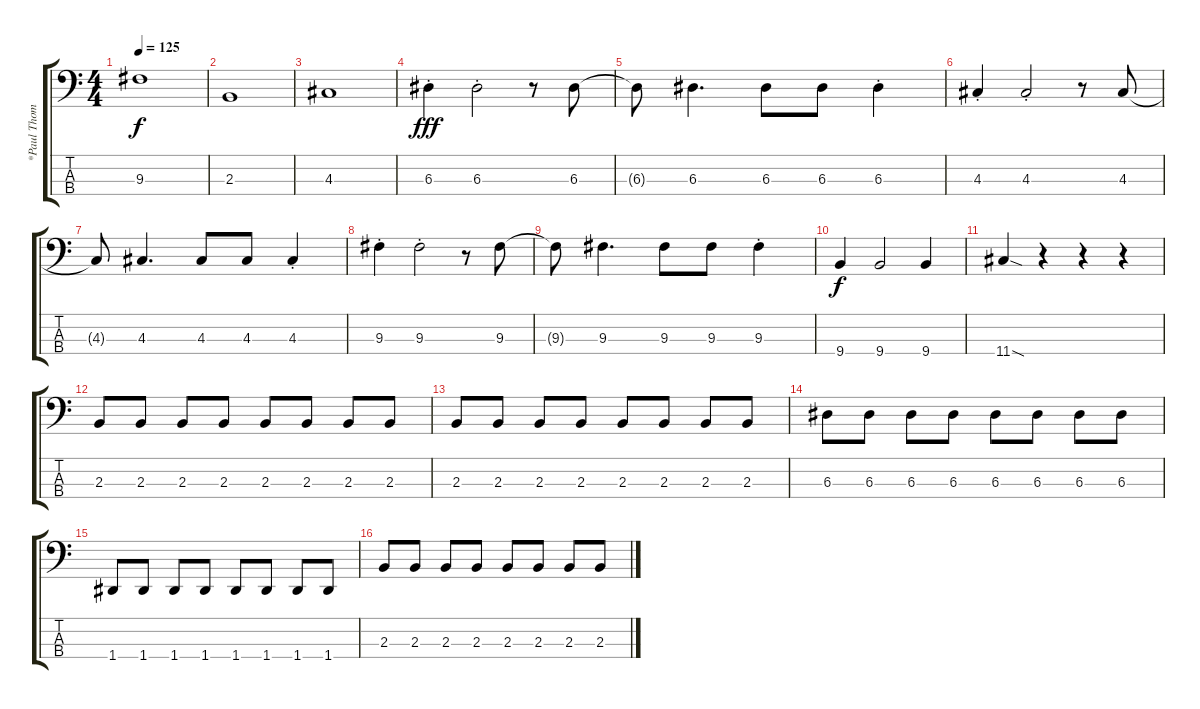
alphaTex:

\track ("*Paul Thomas (Bassist)" "*Paul Thom") {instrument electricbasspick}
\staff {score tabs}
\tuning (G2 D2 A1 D1) {hide}
\ts (4 4)
\tempo 125
\clef f4
\ks c
9.3{t}.1{dy f} |
2.3.1 |
4.3.1 |
6.3{st}.4{dy fff} 6.3{st}.2 r.8 6.3.8 |
6.3{t}.8 6.3.4{d} 6.3.8 6.3.8 6.3{st}.4 |
4.3{st}.4 4.3{st}.2 r.8 4.3.8 |
4.3{t}.8 4.3.4{d} 4.3.8 4.3.8 4.3{st}.4 |
9.3{st}.4 9.3{st}.2 r.8 9.3.8 |
9.3{t}.8 9.3.4{d} 9.3.8 9.3.8 9.3{st}.4 |
9.4.4{dy f} 9.4.2 9.4.4 |
11.4{sod}.4 r.4 r.4 r.4 |
2.3.8 2.3.8 2.3.8 2.3.8 2.3.8 2.3.8 2.3.8 2.3.8 |
2.3.8 2.3.8 2.3.8 2.3.8 2.3.8 2.3.8 2.3.8 2.3.8 |
6.3.8 6.3.8 6.3.8 6.3.8 6.3.8 6.3.8 6.3.8 6.3.8 |
1.4.8 1.4.8 1.4.8 1.4.8 1.4.8 1.4.8 1.4.8 1.4.8 |
2.3.8 2.3.8 2.3.8 2.3.8 2.3.8 2.3.8 2.3.8 2.3.8
